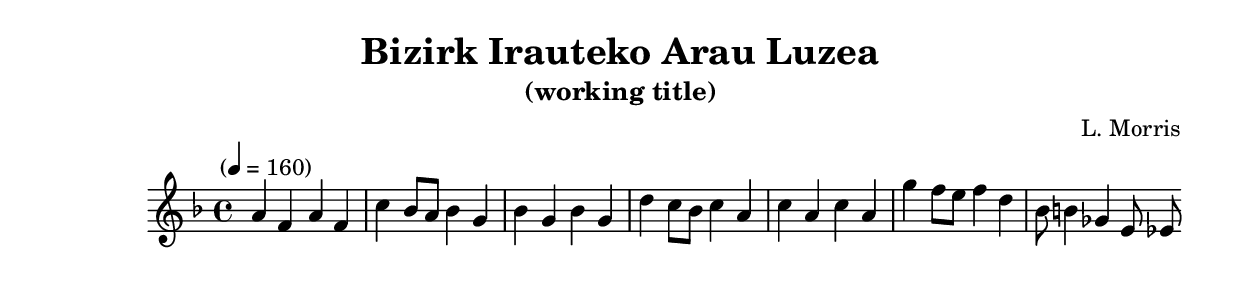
\header {
	title = "Bizirk Irauteko Arau Luzea"
	subtitle = "(working title)"
	composer = "L. Morris"
}

melody = \relative c' {
	\clef treble
	\key f \major
	\time 4/4
	\tempo "" 4=160

	% comment
	a' f a f
	c' bes8 a8 bes4 g4
	bes4 g4 bes g4
	d' c8 bes c4

	a c a c
	a g' f8 e f4 d

	bes8 b 4ges e8 ees


}

\score {

	\new Staff {
		\set Staff.midiInstrument = #"flute"
		\melody
	}
	\layout { }
	\midi { }
}

\version "2.18.2"
